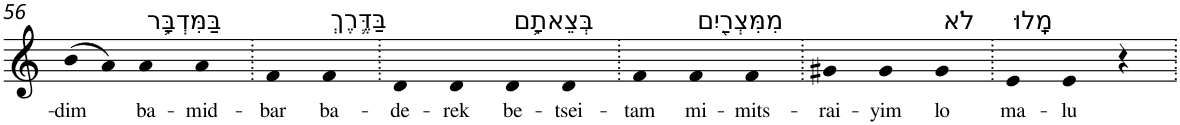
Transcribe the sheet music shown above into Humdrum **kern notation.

**kern	**text
*part1	*part1
*staff1	*staff1
*I"Piano	*
*I'Pno	*
!!LO:PB:g=z
*clefG2	*
*k[]	*
=56	=56
!	!LO:LY:b
(>8b	-dim
8a)	.
!LO:TX:a:t=בַּמִּדְבָּ֥ר	!
!	!LO:LY:b
4a	ba-
!	!LO:LY:b
4a	-mid-
=57.	=57.
!	!LO:LY:b
4f	-bar
!LO:TX:a:t=בַּדֶּ֛רֶךְ	!
!	!LO:LY:b
4f	ba-
=58.	=58.
!	!LO:LY:b
4d	-de-
!	!LO:LY:b
4d	-rek
!LO:TX:a:t=בְּצֵאתָ֥ם	!
!	!LO:LY:b
4d	be-
!	!LO:LY:b
4d	-tsei-
=59.	=59.
!	!LO:LY:b
4f	-tam
!LO:TX:a:t=מִמִּצְרַ֖יִם	!
!	!LO:LY:b
4f	mi-
!	!LO:LY:b
4f	-mits-
=60.	=60.
!	!LO:LY:b
4g#X	-rai-
!	!LO:LY:b
4g#	-yim
!LO:TX:a:t=לֹא	!
!	!LO:LY:b
4g#	lo
=61.	=61.
!LO:TX:a:t=מָֽלוּ	!
!	!LO:LY:b
4e	ma-
!	!LO:LY:b
4e	-lu
4r	.
=.	=.
*-	*-
